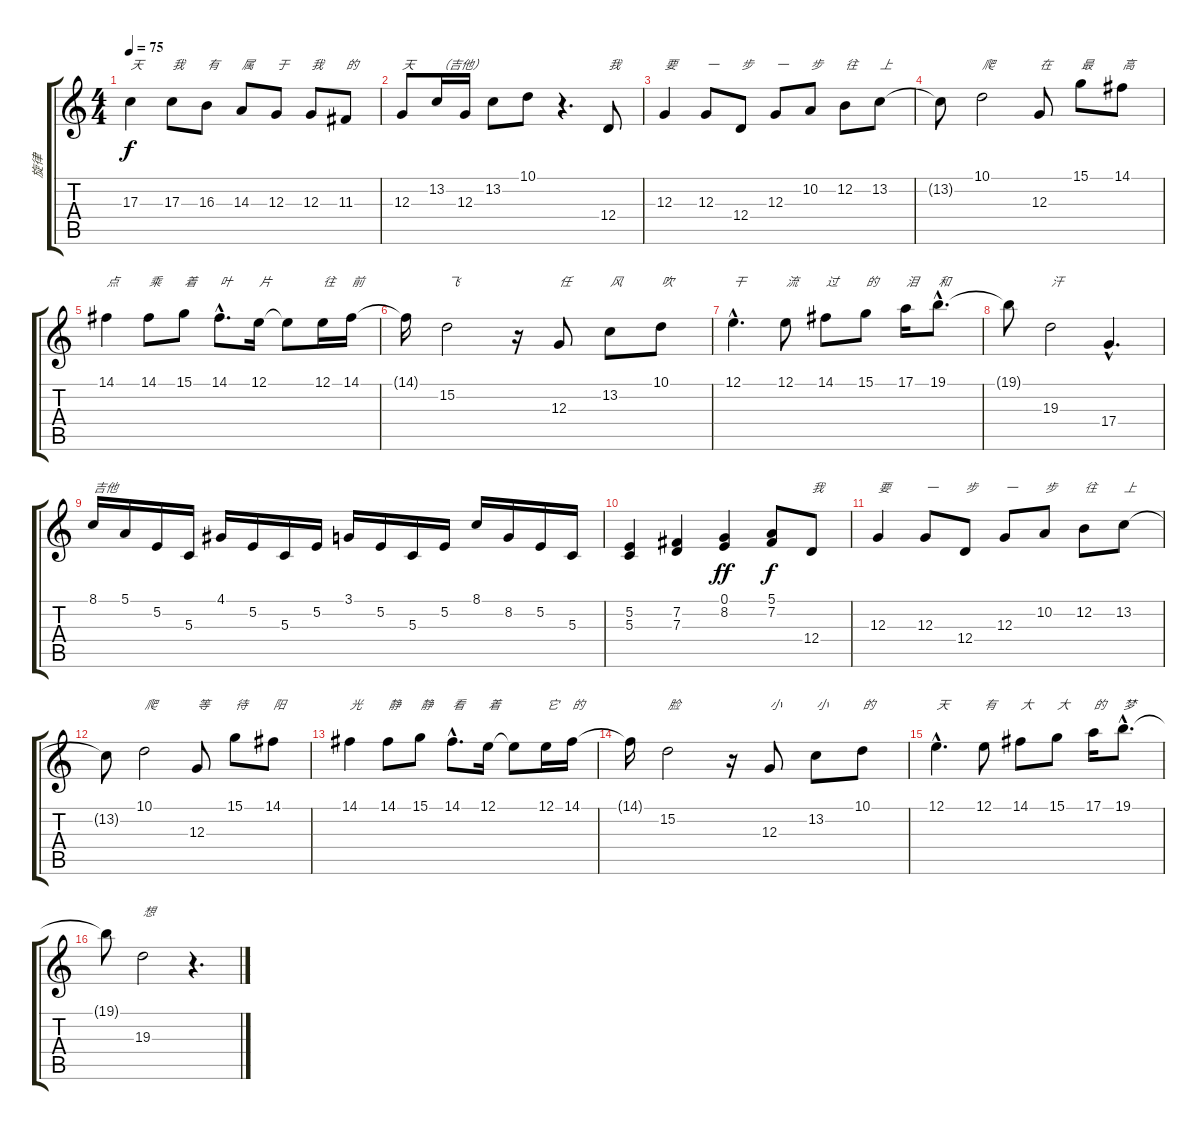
\track ("旋律" "旋律") {instrument acousticgrandpiano}
\staff {score tabs}
\tuning (E4 B3 G3 D3 A2 E2) {hide}
\ts (4 4)
\tempo 75
\clef g2
\ks c
17.3.4{txt "天" dy f} 17.3.8{txt "我"} 16.3.8{txt "有"} 14.3.8{txt "属"} 12.3.8{txt "于"} 12.3.8{txt "我"} 11.3.8{txt "的"} |
12.3.8{txt "天 "} 13.2.16{txt "（吉他） "} 12.3.16 13.2.8 10.1.8 r.4{d} 12.4.8{txt "我"} |
12.3.4{txt "要"} 12.3.8{txt "一"} 12.4.8{txt "步"} 12.3.8{txt "一"} 10.2.8{txt "步"} 12.2.8{txt "往"} 13.2.8{txt "上"} |
13.2{t}.8 10.1.2{txt "爬"} 12.3.8{txt "在"} 15.1.8{txt "最"} 14.1.8{txt "高"} |
14.1.4{txt "点"} 14.1.8{txt "乘"} 15.1.8{txt "着"} 14.1{hac}.8{d txt "叶"} 12.1.16{txt "片"} 12.1{t}.8 12.1.16{txt "往"} 14.1.16{txt "前"} |
14.1{t}.16 15.2.2{txt "飞"} r.16 12.3.8{txt "任"} 13.2.8{txt "风"} 10.1.8{txt "吹"} |
12.1{hac}.4{d txt "干"} 12.1.8{txt "流"} 14.1.8{txt "过"} 15.1.8{txt "的"} 17.1.16{txt "泪"} 19.1{hac}.8{d txt "和"} |
19.1{t}.8 19.3.2{txt "汗"} 17.4{hac}.4{d} |
8.1.16{txt "吉他 "} 5.1.16 5.2.16 5.3.16 4.1.16 5.2.16 5.3.16 5.2.16 3.1.16 5.2.16 5.3.16 5.2.16 8.1.16 8.2.16 5.2.16 5.3.16 |
(5.2 5.3).4 (7.2 7.3).4 (0.1 8.2).4{dy ff} (5.1 7.2).8{dy f} 12.4.8{txt "我"} |
12.3.4{txt "要"} 12.3.8{txt "一"} 12.4.8{txt "步"} 12.3.8{txt "一"} 10.2.8{txt "步"} 12.2.8{txt "往"} 13.2.8{txt "上"} |
13.2{t}.8 10.1.2{txt "爬"} 12.3.8{txt "等"} 15.1.8{txt "待"} 14.1.8{txt "阳"} |
14.1.4{txt "光"} 14.1.8{txt "静"} 15.1.8{txt "静"} 14.1{hac}.8{d txt "看"} 12.1.16{txt "着"} 12.1{t}.8 12.1.16{txt "它"} 14.1.16{txt "的"} |
14.1{t}.16 15.2.2{txt "脸"} r.16 12.3.8{txt "小"} 13.2.8{txt "小"} 10.1.8{txt "的"} |
12.1{hac}.4{d txt "天"} 12.1.8{txt "有"} 14.1.8{txt "大"} 15.1.8{txt "大"} 17.1.16{txt "的"} 19.1{hac}.8{d txt "梦"} |
19.1{t}.8 19.3.2{txt "想"} r.4{d}
